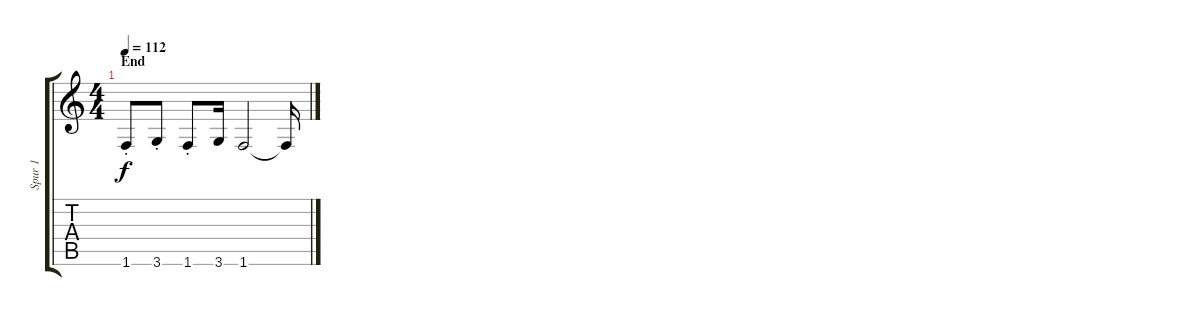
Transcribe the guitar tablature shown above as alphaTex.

\track ("Spur 1" "Spur 1") {instrument electricguitarmuted}
\staff {score tabs}
\tuning (E4 B3 G3 D3 A2 E2) {hide}
\ts (4 4)
\section ("" "End")
\tempo 112
\clef g2
\ks c
1.6{st}.8{dy f} 3.6{st}.8 1.6{st}.8 3.6.16 1.6.2 1.6{t}.16
